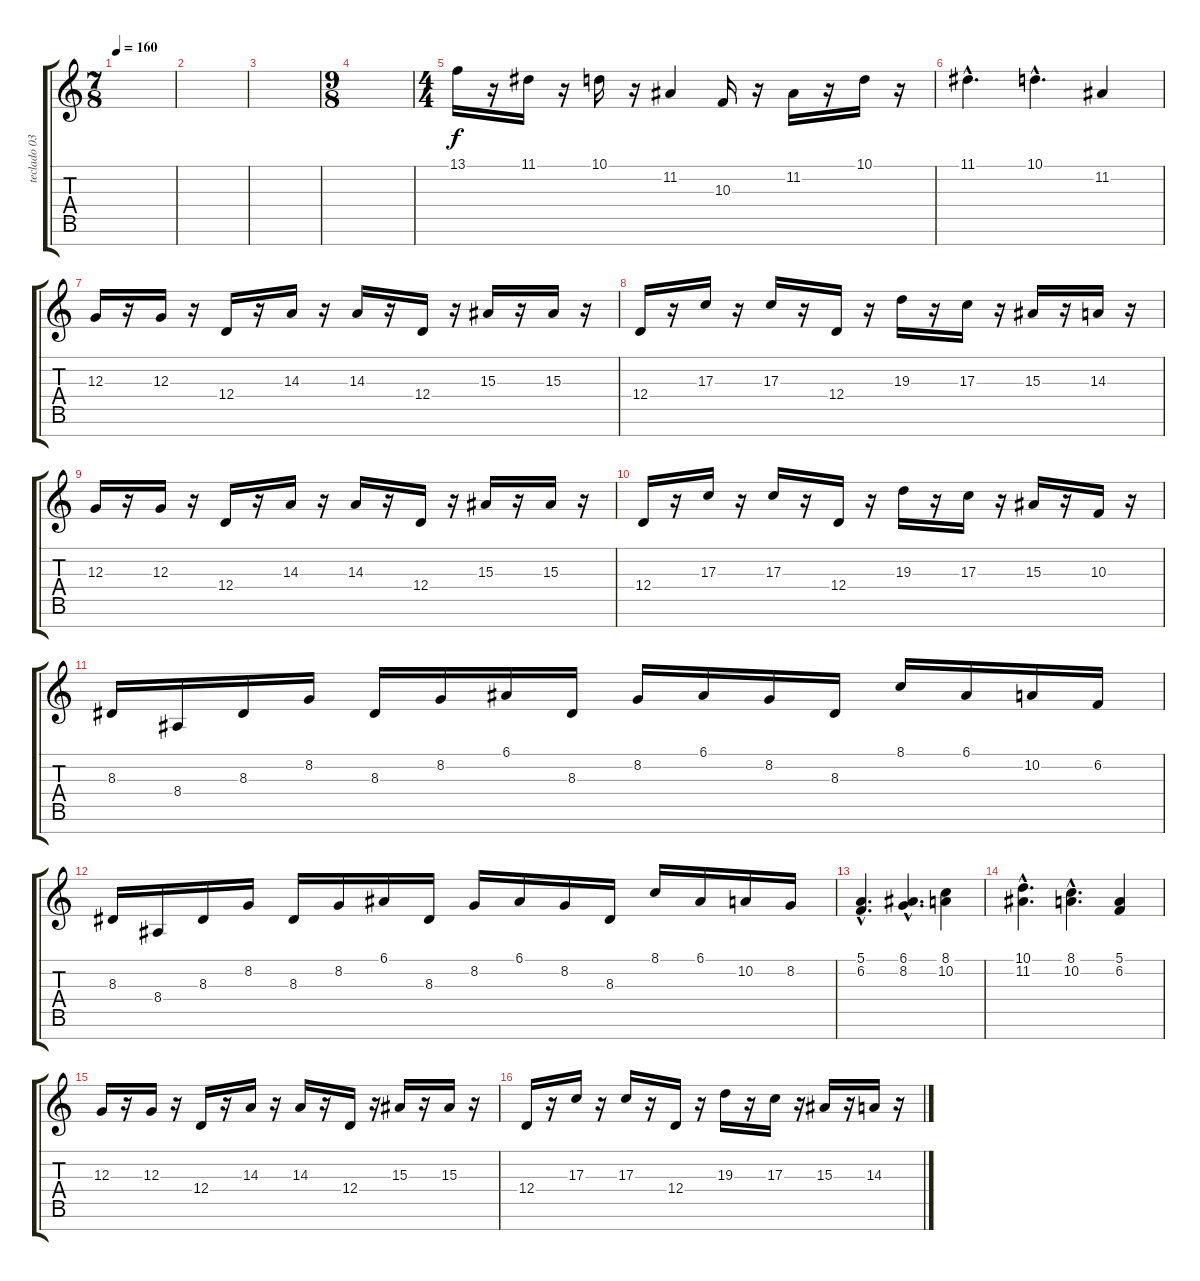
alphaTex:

\track ("teclado 03" "teclado 03") {instrument fx1rain}
\staff {score tabs}
\tuning (E4 B3 G3 D3 A2 E2 B1) {hide}
\ts (7 8)
\tempo 160
\clef g2
\ks c
|
|
|
\ts (9 8)
|
\ts (4 4)
13.1.16 r.16 11.1.16 r.16 10.1.16 r.16 11.2.4 10.3.16 r.16 11.2.16 r.16 10.1.16 r.16 |
11.1{hac}.4{d} 10.1{hac}.4{d} 11.2.4 |
12.3.16 r.16 12.3.16 r.16 12.4.16 r.16 14.3.16 r.16 14.3.16 r.16 12.4.16 r.16 15.3.16 r.16 15.3.16 r.16 |
12.4.16 r.16 17.3.16 r.16 17.3.16 r.16 12.4.16 r.16 19.3.16 r.16 17.3.16 r.16 15.3.16 r.16 14.3.16 r.16 |
12.3.16 r.16 12.3.16 r.16 12.4.16 r.16 14.3.16 r.16 14.3.16 r.16 12.4.16 r.16 15.3.16 r.16 15.3.16 r.16 |
12.4.16 r.16 17.3.16 r.16 17.3.16 r.16 12.4.16 r.16 19.3.16 r.16 17.3.16 r.16 15.3.16 r.16 10.3.16 r.16 |
8.3.16 8.4.16 8.3.16 8.2.16 8.3.16 8.2.16 6.1.16 8.3.16 8.2.16 6.1.16 8.2.16 8.3.16 8.1.16 6.1.16 10.2.16 6.2.16 |
8.3.16 8.4.16 8.3.16 8.2.16 8.3.16 8.2.16 6.1.16 8.3.16 8.2.16 6.1.16 8.2.16 8.3.16 8.1.16 6.1.16 10.2.16 8.2.16 |
(5.1{hac} 6.2{hac}).4{d} (6.1{hac} 8.2{hac}).4{d} (8.1 10.2).4 |
(10.1{hac} 11.2{hac}).4{d} (8.1{hac} 10.2{hac}).4{d} (5.1 6.2).4 |
12.3.16 r.16 12.3.16 r.16 12.4.16 r.16 14.3.16 r.16 14.3.16 r.16 12.4.16 r.16 15.3.16 r.16 15.3.16 r.16 |
12.4.16 r.16 17.3.16 r.16 17.3.16 r.16 12.4.16 r.16 19.3.16 r.16 17.3.16 r.16 15.3.16 r.16 14.3.16 r.16
